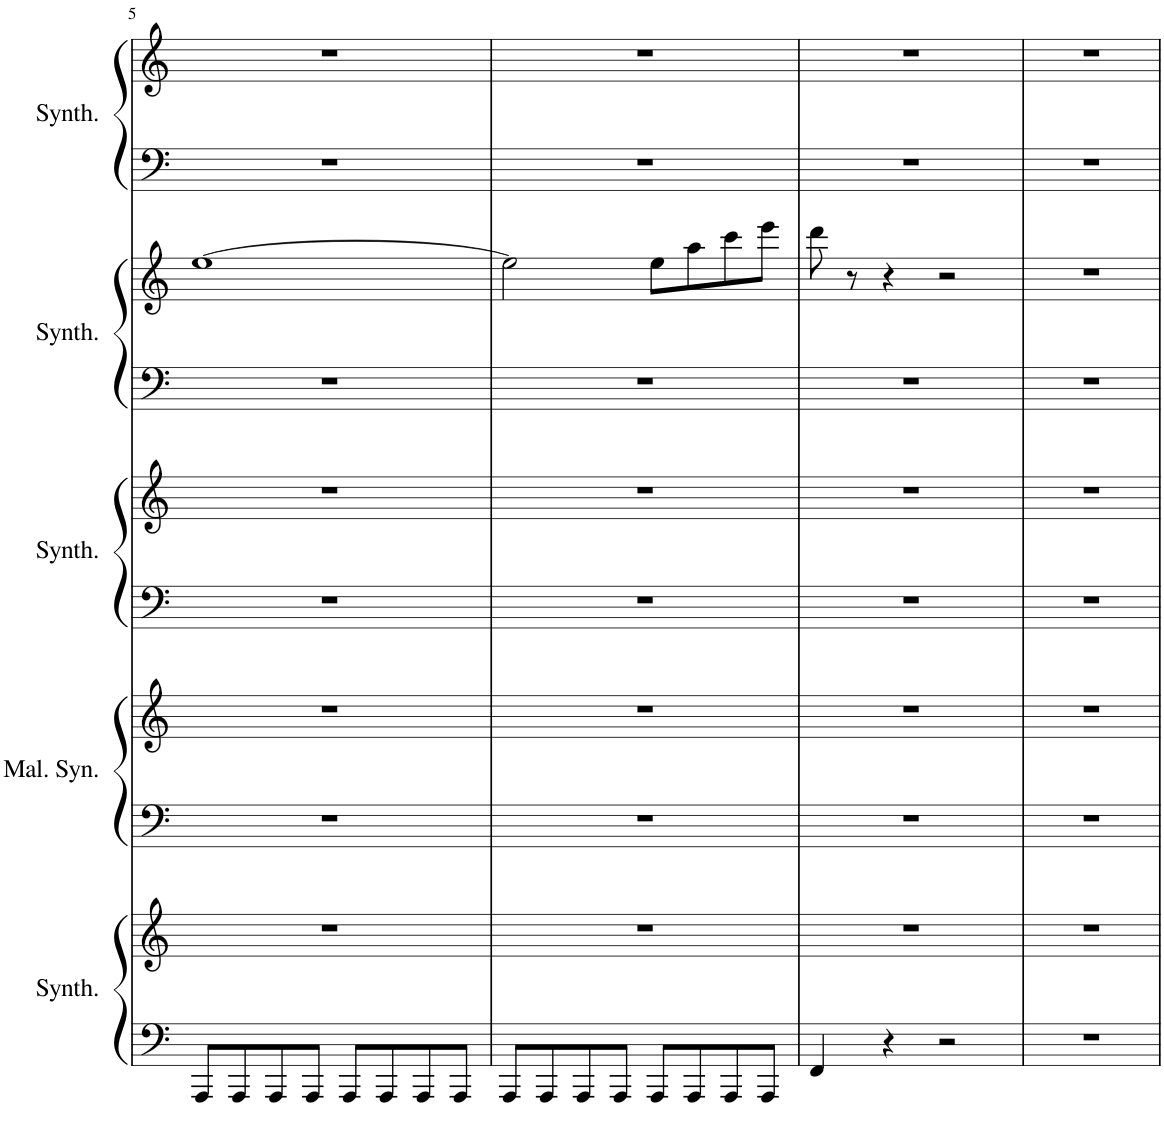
**kern	**kern	**kern	**kern	**kern	**kern	**kern	**kern	**kern	**kern
*part5	*part5	*part4	*part4	*part3	*part3	*part2	*part2	*part1	*part1
*staff10	*staff9	*staff8	*staff7	*staff6	*staff5	*staff4	*staff3	*staff2	*staff1
*I"Bass Synthesizer	*	*I"Mallet Synthesizer	*	*I"Square Synthesizer	*	*I"Saw Synthesizer	*	*I"Poly Synthesizer	*
*I'Synth.	*	*I'Mal. Syn.	*	*I'Synth.	*	*I'Synth.	*	*I'Synth.	*
!!LO:PB:g=z
*clefF4	*clefG2	*clefF4	*clefG2	*clefF4	*clefG2	*clefF4	*clefG2	*clefF4	*clefG2
*k[]	*k[]	*k[]	*k[]	*k[]	*k[]	*k[]	*k[]	*k[]	*k[]
*M4/4	*M4/4	*M4/4	*M4/4	*M4/4	*M4/4	*M4/4	*M4/4	*M4/4	*M4/4
=5	=5	=5	=5	=5	=5	=5	=5	=5	=5
8AAA/L	1r	1r	1r	1r	1r	1r	[1ee	1r	1r
8AAA/	.	.	.	.	.	.	.	.	.
8AAA/	.	.	.	.	.	.	.	.	.
8AAA/J	.	.	.	.	.	.	.	.	.
8AAA/L	.	.	.	.	.	.	.	.	.
8AAA/	.	.	.	.	.	.	.	.	.
8AAA/	.	.	.	.	.	.	.	.	.
8AAA/J	.	.	.	.	.	.	.	.	.
=6	=6	=6	=6	=6	=6	=6	=6	=6	=6
8AAA/L	1r	1r	1r	1r	1r	1r	2ee\]	1r	1r
8AAA/	.	.	.	.	.	.	.	.	.
8AAA/	.	.	.	.	.	.	.	.	.
8AAA/J	.	.	.	.	.	.	.	.	.
8AAA/L	.	.	.	.	.	.	8ee\L	.	.
8AAA/	.	.	.	.	.	.	8aa\	.	.
8AAA/	.	.	.	.	.	.	8ccc\	.	.
8AAA/J	.	.	.	.	.	.	8eee\J	.	.
=7	=7	=7	=7	=7	=7	=7	=7	=7	=7
4FF/	1r	1r	1r	1r	1r	1r	8ddd\	1r	1r
.	.	.	.	.	.	.	8r	.	.
4r	.	.	.	.	.	.	4r	.	.
2r	.	.	.	.	.	.	2r	.	.
=8	=8	=8	=8	=8	=8	=8	=8	=8	=8
1r	1r	1r	1r	1r	1r	1r	1r	1r	1r
=	=	=	=	=	=	=	=	=	=
*-	*-	*-	*-	*-	*-	*-	*-	*-	*-
